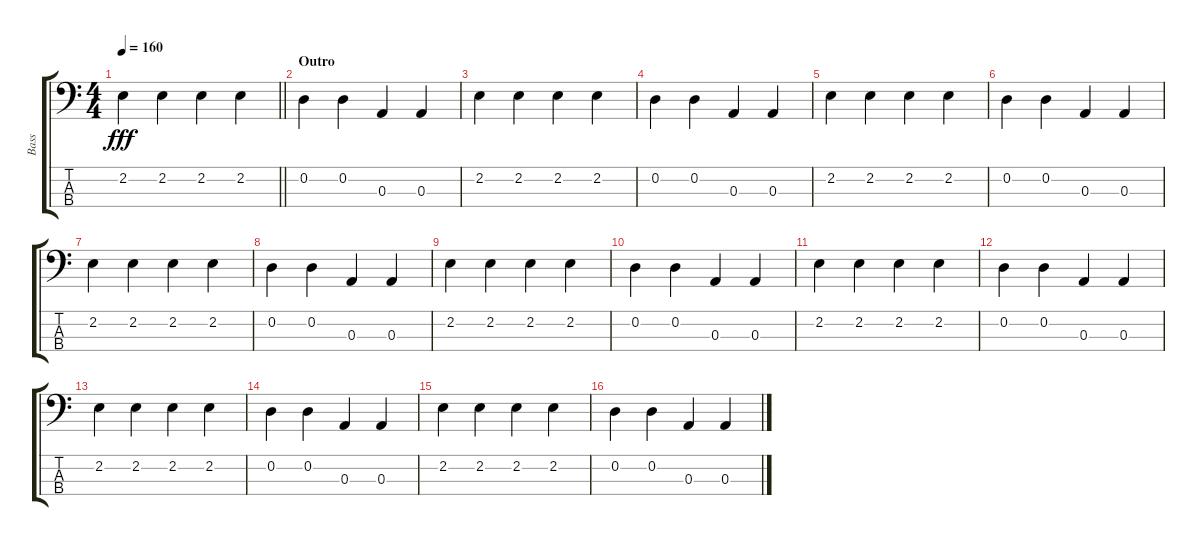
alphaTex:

\track ("Bass" "Bass") {instrument electricbasspick}
\staff {score tabs}
\tuning (G2 D2 A1 E1) {hide}
\ts (4 4)
\tempo 160
\clef f4
\barLineRight lightlight
\ks c
2.2.4{dy fff} 2.2.4 2.2.4 2.2.4 |
\section ("" "Outro")
0.2.4 0.2.4 0.3.4 0.3.4 |
2.2.4 2.2.4 2.2.4 2.2.4 |
0.2.4 0.2.4 0.3.4 0.3.4 |
2.2.4 2.2.4 2.2.4 2.2.4 |
0.2.4 0.2.4 0.3.4 0.3.4 |
2.2.4 2.2.4 2.2.4 2.2.4 |
0.2.4 0.2.4 0.3.4 0.3.4 |
2.2.4 2.2.4 2.2.4 2.2.4 |
0.2.4 0.2.4 0.3.4 0.3.4 |
2.2.4 2.2.4 2.2.4 2.2.4 |
0.2.4 0.2.4 0.3.4 0.3.4 |
2.2.4 2.2.4 2.2.4 2.2.4 |
0.2.4 0.2.4 0.3.4 0.3.4 |
2.2.4 2.2.4 2.2.4 2.2.4 |
0.2.4 0.2.4 0.3.4 0.3.4
